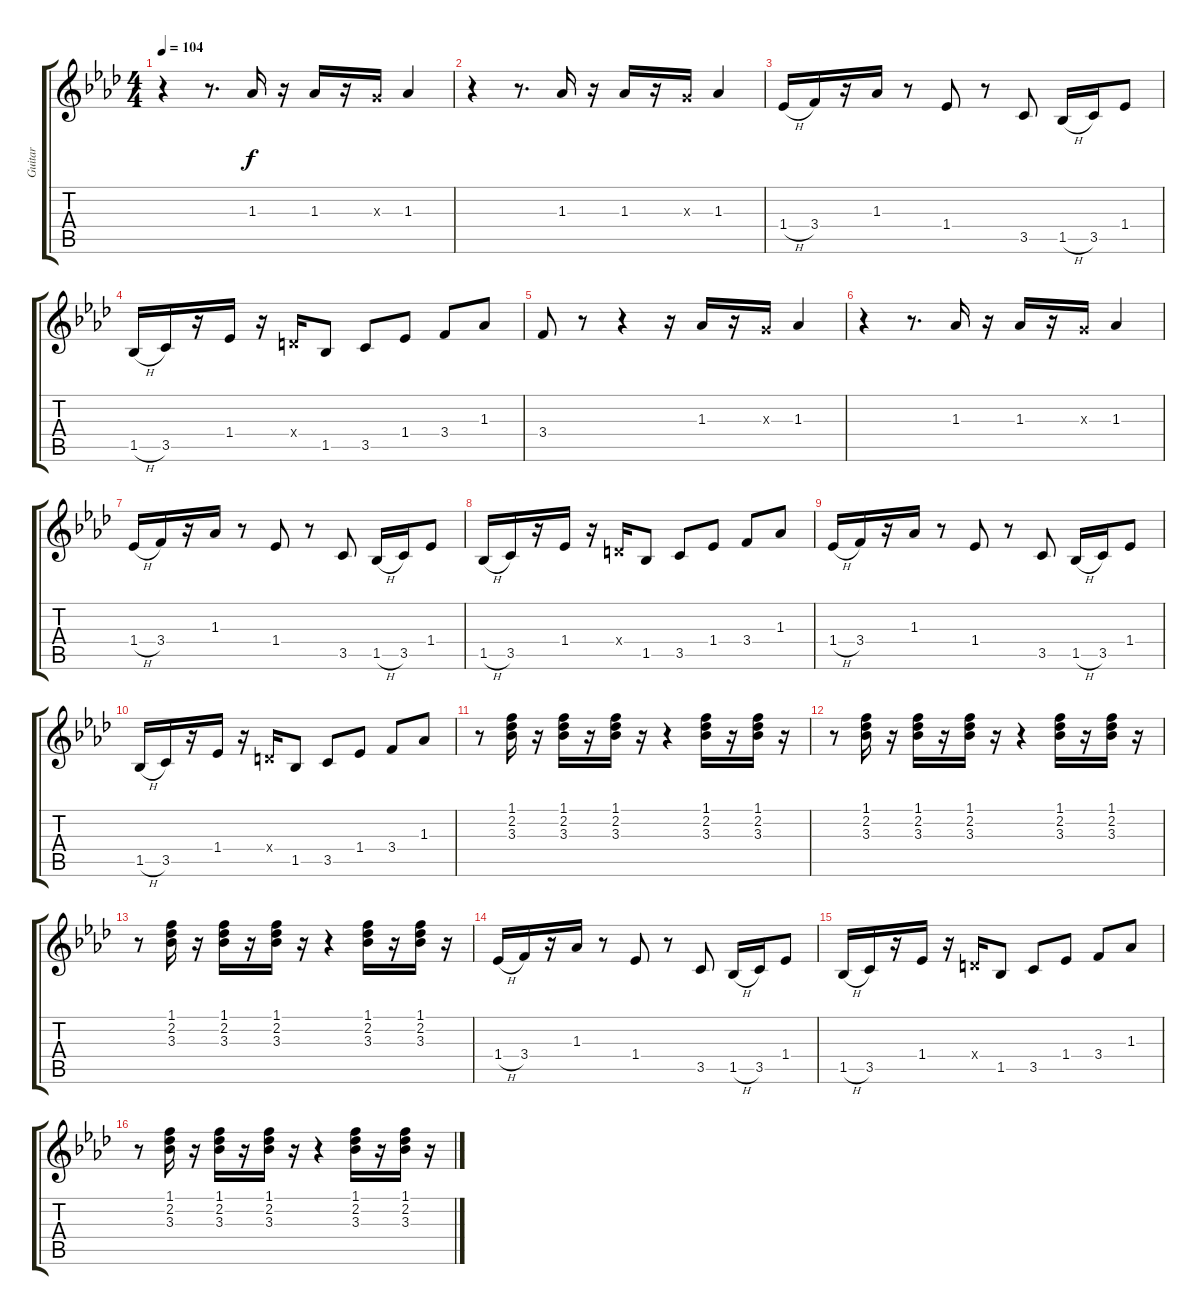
\track ("Guitar" "Guitar") {instrument electricguitarclean}
\staff {score tabs}
\tuning (E4 B3 G3 D3 A2 E2) {hide}
\ts (4 4)
\tempo 104
\clef g2
\ks ab
r.4{dy f} r.8{d} 1.3.16 r.16 1.3.16 r.16 0.3{x}.16 1.3.4 |
r.4 r.8{d} 1.3.16 r.16 1.3.16 r.16 0.3{x}.16 1.3.4 |
1.4{h}.16 3.4.16 r.16 1.3.16 r.8 1.4.8 r.8 3.5.8 1.5{h}.16 3.5.16 1.4.8 |
1.5{h}.16 3.5.16 r.16 1.4.16 r.16 0.4{x}.16 1.5.8 3.5.8 1.4.8 3.4.8 1.3.8 |
3.4.8 r.8 r.4 r.16 1.3.16 r.16 0.3{x}.16 1.3.4 |
r.4 r.8{d} 1.3.16 r.16 1.3.16 r.16 0.3{x}.16 1.3.4 |
1.4{h}.16 3.4.16 r.16 1.3.16 r.8 1.4.8 r.8 3.5.8 1.5{h}.16 3.5.16 1.4.8 |
1.5{h}.16 3.5.16 r.16 1.4.16 r.16 0.4{x}.16 1.5.8 3.5.8 1.4.8 3.4.8 1.3.8 |
1.4{h}.16 3.4.16 r.16 1.3.16 r.8 1.4.8 r.8 3.5.8 1.5{h}.16 3.5.16 1.4.8 |
1.5{h}.16 3.5.16 r.16 1.4.16 r.16 0.4{x}.16 1.5.8 3.5.8 1.4.8 3.4.8 1.3.8 |
r.8 (1.1 2.2 3.3).16 r.16 (1.1 2.2 3.3).16 r.16 (1.1 2.2 3.3).16 r.16 r.4 (1.1 2.2 3.3).16 r.16 (1.1 2.2 3.3).16 r.16 |
r.8 (1.1 2.2 3.3).16 r.16 (1.1 2.2 3.3).16 r.16 (1.1 2.2 3.3).16 r.16 r.4 (1.1 2.2 3.3).16 r.16 (1.1 2.2 3.3).16 r.16 |
r.8 (1.1 2.2 3.3).16 r.16 (1.1 2.2 3.3).16 r.16 (1.1 2.2 3.3).16 r.16 r.4 (1.1 2.2 3.3).16 r.16 (1.1 2.2 3.3).16 r.16 |
1.4{h}.16 3.4.16 r.16 1.3.16 r.8 1.4.8 r.8 3.5.8 1.5{h}.16 3.5.16 1.4.8 |
1.5{h}.16 3.5.16 r.16 1.4.16 r.16 0.4{x}.16 1.5.8 3.5.8 1.4.8 3.4.8 1.3.8 |
r.8 (1.1 2.2 3.3).16 r.16 (1.1 2.2 3.3).16 r.16 (1.1 2.2 3.3).16 r.16 r.4 (1.1 2.2 3.3).16 r.16 (1.1 2.2 3.3).16 r.16
